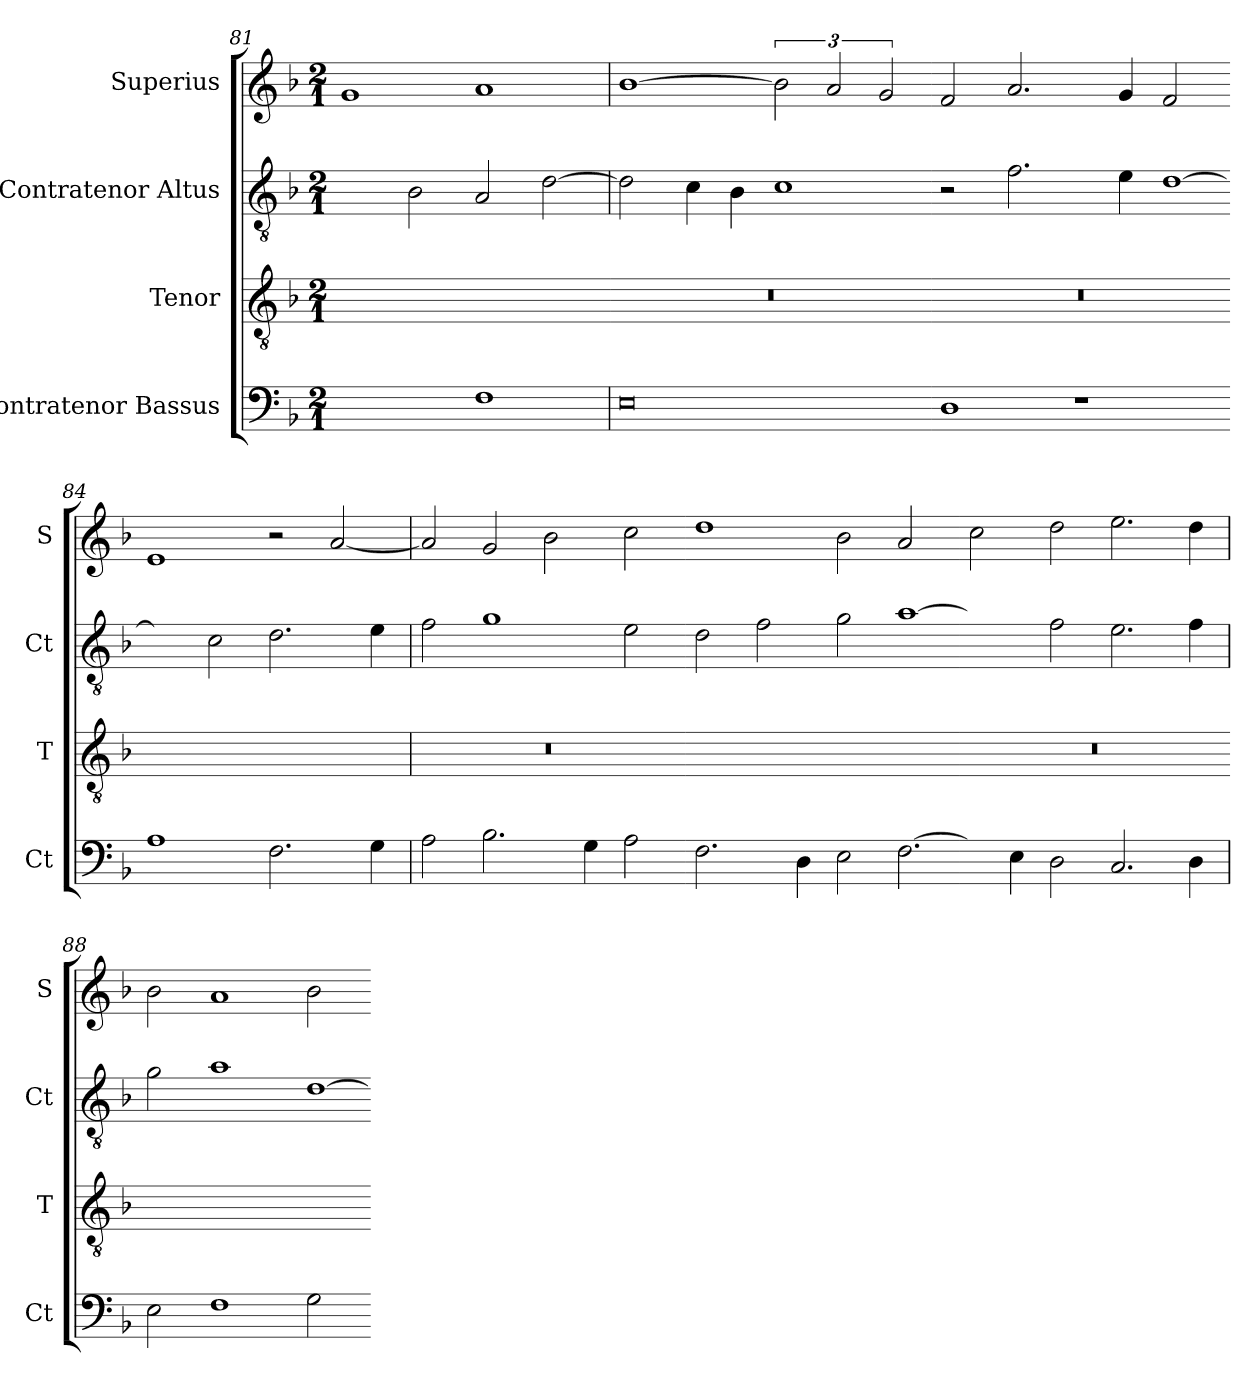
**kern	**kern	**kern	**kern
*part4	*part3	*part2	*part1
*staff4	*staff3	*staff2	*staff1
*I"Contratenor Bassus	*I"Tenor	*I"Contratenor Altus	*I"Superius
*I'Ct	*I'T	*I'Ct	*I'S
*clefF4	*clefGv2	*clefGv2	*clefG2
*k[b-]	*k[b-]	*k[b-]	*k[b-]
*M2/1	*M2/1	*M2/1	*M2/1
=81	=81	=81	=81
!	!LO:N:vis=2	!	!
1Gyy]	0dyy]	2d\yy]	1g
.	.	2B-\	.
1F	.	2A/	1a
.	.	[2d\	.
=82	=82-	=82	=82
!	!LO:N:vis=2	!	!
0E	0r	2d\]	[1b-
.	.	4c\	.
.	.	4B-\	.
.	.	1c	3b-\]
.	.	.	3a/
.	.	.	3g/
=83-	=83-	=83-	=83-
!	!LO:N:vis=2	!	!
1D	0r	2r	2f/
.	.	2.f\	2.a/
1r	.	.	.
.	.	4e\	4g/
!	!	!LO:N:vis=1	!
.	.	[2d\	2f/
=84-	=84-	=84-	=84-
!	!LO:N:vis=2	!	!
1A	0ryy	2d\yy]	1e
.	.	2c\	.
2.F\	.	2.d\	2r
.	.	.	[2a/
4G\	.	4e\	.
=85	=85	=85	=85
!	!LO:N:vis=2	!	!
2A\	0r	2f\	2a/]
2.B-\	.	1g	2g/
.	.	.	2b-\
4G\	.	.	.
2A\	.	2e\	2cc\
=86-	=86-	=86-	=86-
!	!LO:N:vis=2	!	!
2.F\	0ryy	2d\	1dd
.	.	2f\	.
4D\	.	.	.
2E\	.	2g\	2b-\
!LO:N:vis=2.	!	!LO:N:vis=1	!
[2F\	.	[2a\	2a/
=87-	=87-	=87-	=87-
!	!LO:N:vis=2	!	!
4F\yy]	0r	2a\yy]	2cc\
4E\	.	.	.
2D\	.	2f\	2dd\
2.C/	.	2.e\	2.ee\
4D\	.	4f\	4dd\
=88	=88-	=88	=88
!	!LO:N:vis=2	!	!
2E\	0ryy	2g\	2b-\
1F	.	1a	1a
!	!	!LO:N:vis=1	!
2G\	.	[2d\	2b-\
=-	=-	=-	=-
*-	*-	*-	*-
